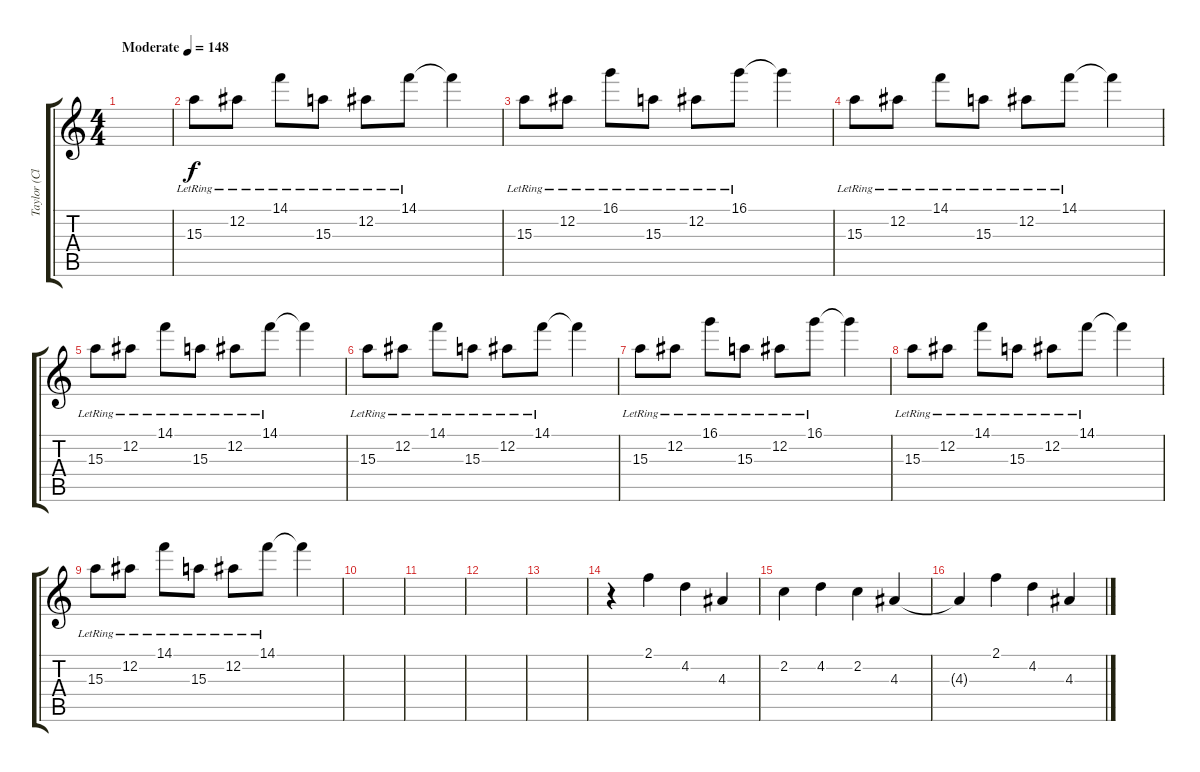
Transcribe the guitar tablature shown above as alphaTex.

\track ("Taylor (Clean)" "Taylor (Cl") {instrument electricguitarjazz}
\staff {score tabs}
\tuning (Eb4 Bb3 Gb3 Db3 Ab2 Db2) {hide}
\ts (4 4)
\tempo (148 "Moderate")
\clef g2
\ks c
|
15.3{lr}.8 12.2{lr}.8 14.1{lr}.8 15.3{lr}.8 12.2{lr}.8 14.1{lr}.8 14.1{t}.4 |
15.3{lr}.8 12.2{lr}.8 16.1{lr}.8 15.3{lr}.8 12.2{lr}.8 16.1{lr}.8 16.1{t}.4 |
15.3{lr}.8 12.2{lr}.8 14.1{lr}.8 15.3{lr}.8 12.2{lr}.8 14.1{lr}.8 14.1{t}.4 |
15.3{lr}.8 12.2{lr}.8 14.1{lr}.8 15.3{lr}.8 12.2{lr}.8 14.1{lr}.8 14.1{t}.4 |
15.3{lr}.8 12.2{lr}.8 14.1{lr}.8 15.3{lr}.8 12.2{lr}.8 14.1{lr}.8 14.1{t}.4 |
15.3{lr}.8 12.2{lr}.8 16.1{lr}.8 15.3{lr}.8 12.2{lr}.8 16.1{lr}.8 16.1{t}.4 |
15.3{lr}.8 12.2{lr}.8 14.1{lr}.8 15.3{lr}.8 12.2{lr}.8 14.1{lr}.8 14.1{t}.4 |
15.3{lr}.8 12.2{lr}.8 14.1{lr}.8 15.3{lr}.8 12.2{lr}.8 14.1{lr}.8 14.1{t}.4 |
|
|
|
|
r.4 2.1.4 4.2.4 4.3.4 |
2.2.4 4.2.4 2.2.4 4.3.4 |
4.3{t}.4 2.1.4 4.2.4 4.3.4
